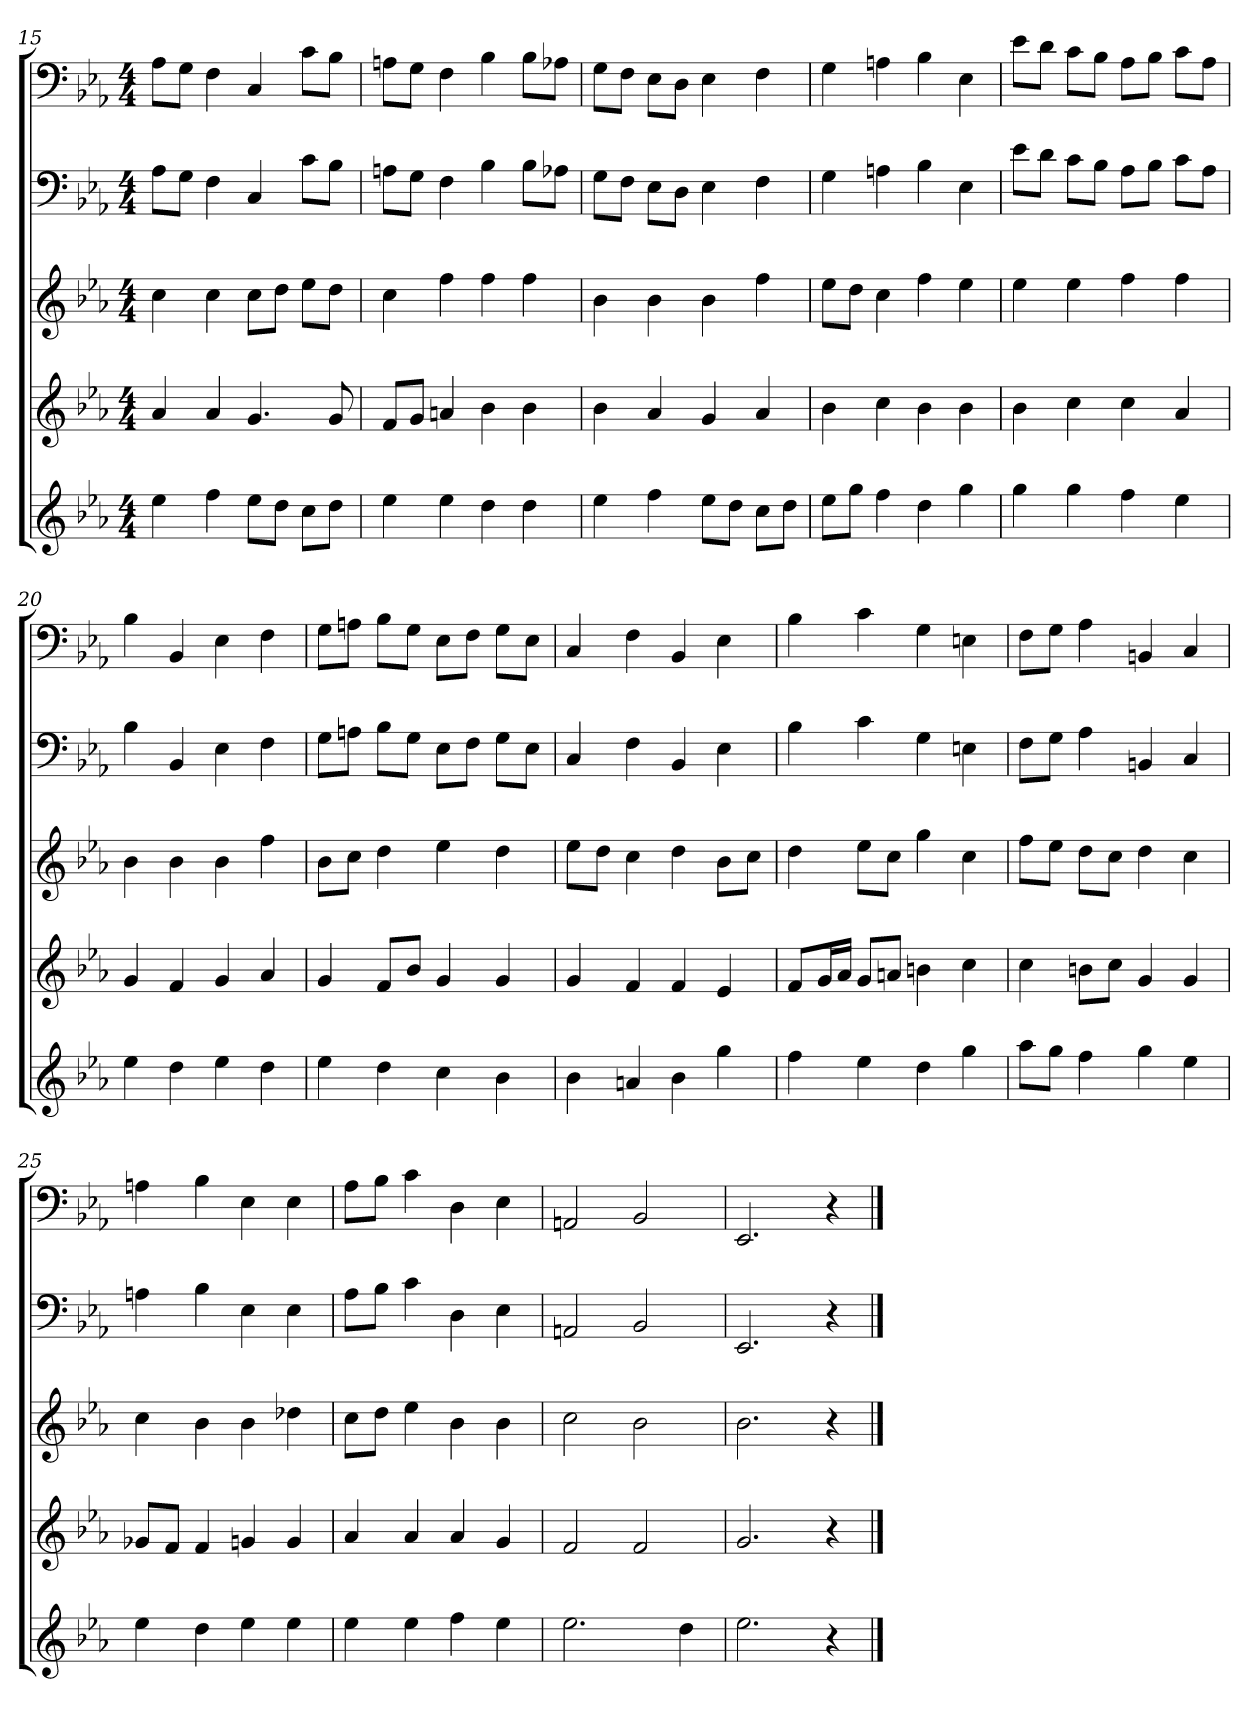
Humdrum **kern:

**kern	**kern	**kern	**kern	**kern
*part5	*part4	*part3	*part2	*part1
*staff5	*staff4	*staff3	*staff2	*staff1
*clefG2	*clefG2	*clefG2	*clefF4	*clefF4
*k[b-e-a-]	*k[b-e-a-]	*k[b-e-a-]	*k[b-e-a-]	*k[b-e-a-]
*E-:	*E-:	*E-:	*E-:	*E-:
*M4/4	*M4/4	*M4/4	*M4/4	*M4/4
=15	=15	=15	=15	=15
4ee-	4a-	4cc	8A-\L	8A-\L
.	.	.	8G\J	8G\J
4ff	4a-	4cc	4F	4F
8ee-\L	4.g	8cc\L	4C	4C
8dd\J	.	8dd\J	.	.
8cc\L	.	8ee-\L	8c\L	8c\L
8dd\J	8g	8dd\J	8B-\J	8B-\J
=16	=16	=16	=16	=16
4ee-	8f/L	4cc	8An\L	8An\L
.	8g/J	.	8G\J	8G\J
4ee-	4an	4ff	4F	4F
4dd	4b-	4ff	4B-	4B-
4dd	4b-	4ff	8B-\L	8B-\L
.	.	.	8A-X\J	8A-X\J
=17	=17	=17	=17	=17
4ee-	4b-	4b-	8G\L	8G\L
.	.	.	8F\J	8F\J
4ff	4a-	4b-	8E-\L	8E-\L
.	.	.	8D\J	8D\J
8ee-\L	4g	4b-	4E-	4E-
8dd\J	.	.	.	.
8cc\L	4a-	4ff	4F	4F
8dd\J	.	.	.	.
=18	=18	=18	=18	=18
8ee-\L	4b-	8ee-\L	4G	4G
8gg\J	.	8dd\J	.	.
4ff	4cc	4cc	4An	4An
4dd	4b-	4ff	4B-	4B-
4gg	4b-	4ee-	4E-	4E-
=19	=19	=19	=19	=19
4gg	4b-	4ee-	8e-\L	8e-\L
.	.	.	8d\J	8d\J
4gg	4cc	4ee-	8c\L	8c\L
.	.	.	8B-\J	8B-\J
4ff	4cc	4ff	8A-\L	8A-\L
.	.	.	8B-\J	8B-\J
4ee-	4a-	4ff	8c\L	8c\L
.	.	.	8A-\J	8A-\J
=20	=20	=20	=20	=20
4ee-	4g	4b-	4B-	4B-
4dd	4f	4b-	4BB-	4BB-
4ee-	4g	4b-	4E-	4E-
4dd	4a-	4ff	4F	4F
=21	=21	=21	=21	=21
4ee-	4g	8b-\L	8G\L	8G\L
.	.	8cc\J	8An\J	8An\J
4dd	8f/L	4dd	8B-\L	8B-\L
.	8b-/J	.	8G\J	8G\J
4cc	4g	4ee-	8E-\L	8E-\L
.	.	.	8F\J	8F\J
4b-	4g	4dd	8G\L	8G\L
.	.	.	8E-\J	8E-\J
=22	=22	=22	=22	=22
4b-	4g	8ee-\L	4C	4C
.	.	8dd\J	.	.
4an	4f	4cc	4F	4F
4b-	4f	4dd	4BB-	4BB-
4gg	4e-	8b-\L	4E-	4E-
.	.	8cc\J	.	.
=23	=23	=23	=23	=23
4ff	8f/L	4dd	4B-	4B-
.	16g/L	.	.	.
.	16a-/JJ	.	.	.
4ee-	8g/L	8ee-\L	4c	4c
.	8an/J	8cc\J	.	.
4dd	4bn	4gg	4G	4G
4gg	4cc	4cc	4En	4En
=24	=24	=24	=24	=24
8aa-\L	4cc	8ff\L	8F\L	8F\L
8gg\J	.	8ee-\J	8G\J	8G\J
4ff	8bn\L	8dd\L	4A-	4A-
.	8cc\J	8cc\J	.	.
4gg	4g	4dd	4BBn	4BBn
4ee-	4g	4cc	4C	4C
=25	=25	=25	=25	=25
4ee-	8g-X/L	4cc	4An	4An
.	8f/J	.	.	.
4dd	4f	4b-	4B-	4B-
4ee-	4gn	4b-	4E-	4E-
4ee-	4g	4dd-X	4E-	4E-
=26	=26	=26	=26	=26
4ee-	4a-	8cc\L	8A-\L	8A-\L
.	.	8dd\J	8B-\J	8B-\J
4ee-	4a-	4ee-	4c	4c
4ff	4a-	4b-	4D	4D
4ee-	4g	4b-	4E-	4E-
=27	=27	=27	=27	=27
2.ee-	2f	2cc	2AAn	2AAn
.	2f	2b-	2BB-	2BB-
4dd	.	.	.	.
=28	=28	=28	=28	=28
2.ee-	2.g	2.b-	2.EE-	2.EE-
4r	4r	4r	4r	4r
==	==	==	==	==
*-	*-	*-	*-	*-
